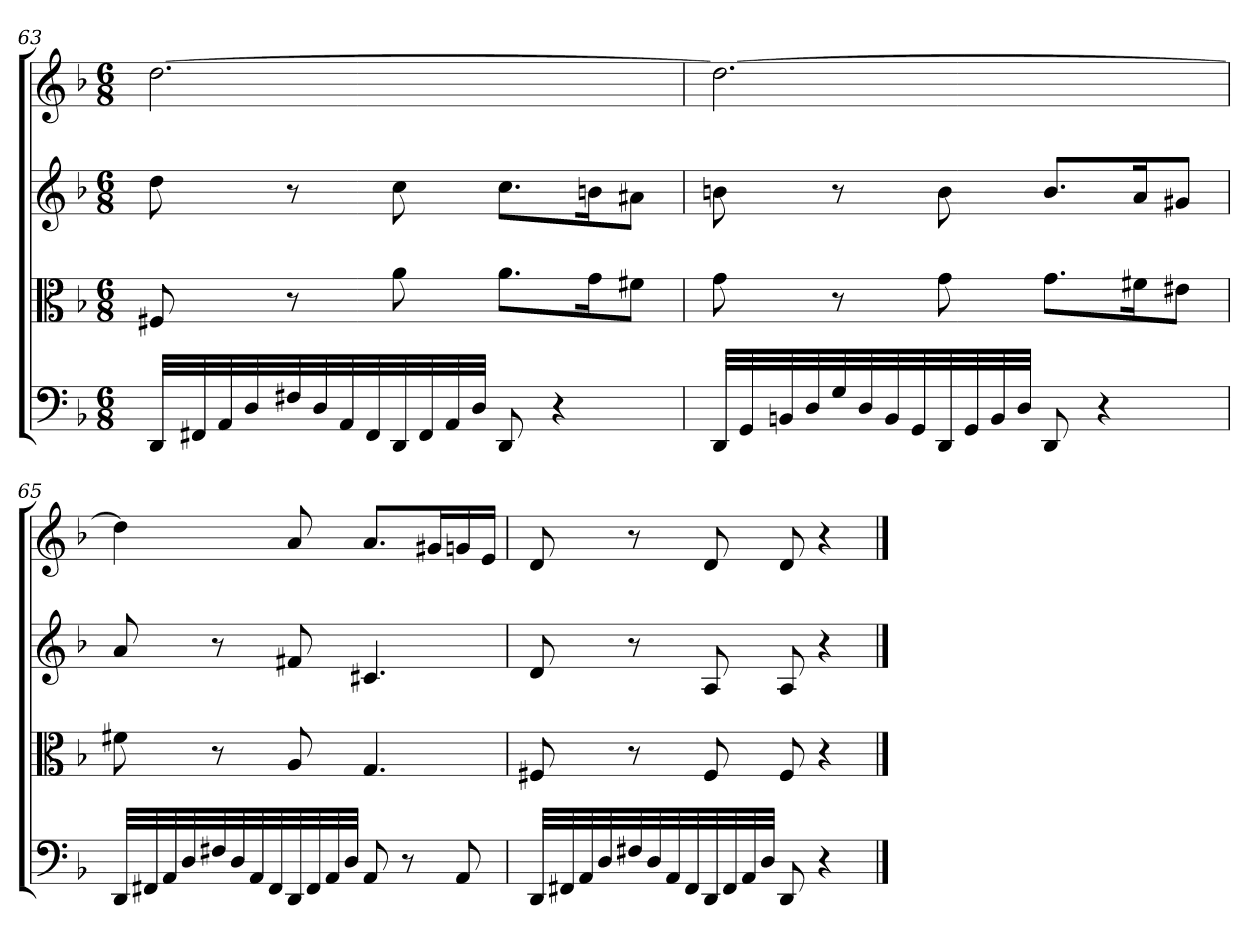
**kern	**kern	**kern	**kern
*part4	*part3	*part2	*part1
*staff4	*staff3	*staff2	*staff1
*clefF4	*clefC3	*	*
*k[b-]	*k[b-]	*k[b-]	*k[b-]
*d:	*d:	*d:	*d:
*M6/8	*M6/8	*M6/8	*M6/8
=63	=63	=63	=63
32DD/LLL	8F#X	8dd	[2.dd
32FF#X/	.	.	.
32AA/	.	.	.
32D/	.	.	.
32F#X/	8r	8r	.
32D/	.	.	.
32AA/	.	.	.
32FF#/	.	.	.
32DD/	8a	8cc	.
32FF#/	.	.	.
32AA/	.	.	.
32D/JJJ	.	.	.
8DD	8.a\L	8.ccL	.
4r	.	.	.
.	16g\K	16bnK	.
.	8f#X\J	8a#XJ	.
=64	=64	=64	=64
32DD/LLL	8g	8bn	2.dd_
32GG/	.	.	.
32BBn/	.	.	.
32D/	.	.	.
32G/	8r	8r	.
32D/	.	.	.
32BB/	.	.	.
32GG/	.	.	.
32DD/	8g	8b	.
32GG/	.	.	.
32BB/	.	.	.
32D/JJJ	.	.	.
8DD	8.g\L	8.bL	.
4r	.	.	.
.	16f#X\K	16aK	.
.	8e#X\J	8g#XJ	.
=65	=65	=65	=65
32DD/LLL	8f#X	8a	4dd]
32FF#X/	.	.	.
32AA/	.	.	.
32D/	.	.	.
32F#X/	8r	8r	.
32D/	.	.	.
32AA/	.	.	.
32FF#/	.	.	.
32DD/	8A	8f#X	8a
32FF#/	.	.	.
32AA/	.	.	.
32D/JJJ	.	.	.
8AA	4.G	4.c#X	8.aL
8r	.	.	.
.	.	.	16g#XL
8AA	.	.	16gn
.	.	.	16eJJ
=66	=66	=66	=66
32DD/LLL	8F#X	8d	8d
32FF#X/	.	.	.
32AA/	.	.	.
32D/	.	.	.
32F#X/	8r	8r	8r
32D/	.	.	.
32AA/	.	.	.
32FF#/	.	.	.
32DD/	8F#	8A	8d
32FF#/	.	.	.
32AA/	.	.	.
32D/JJJ	.	.	.
8DD	8F#	8A	8d
4r	4r	4r	4r
==	==	==	==
*-	*-	*-	*-
